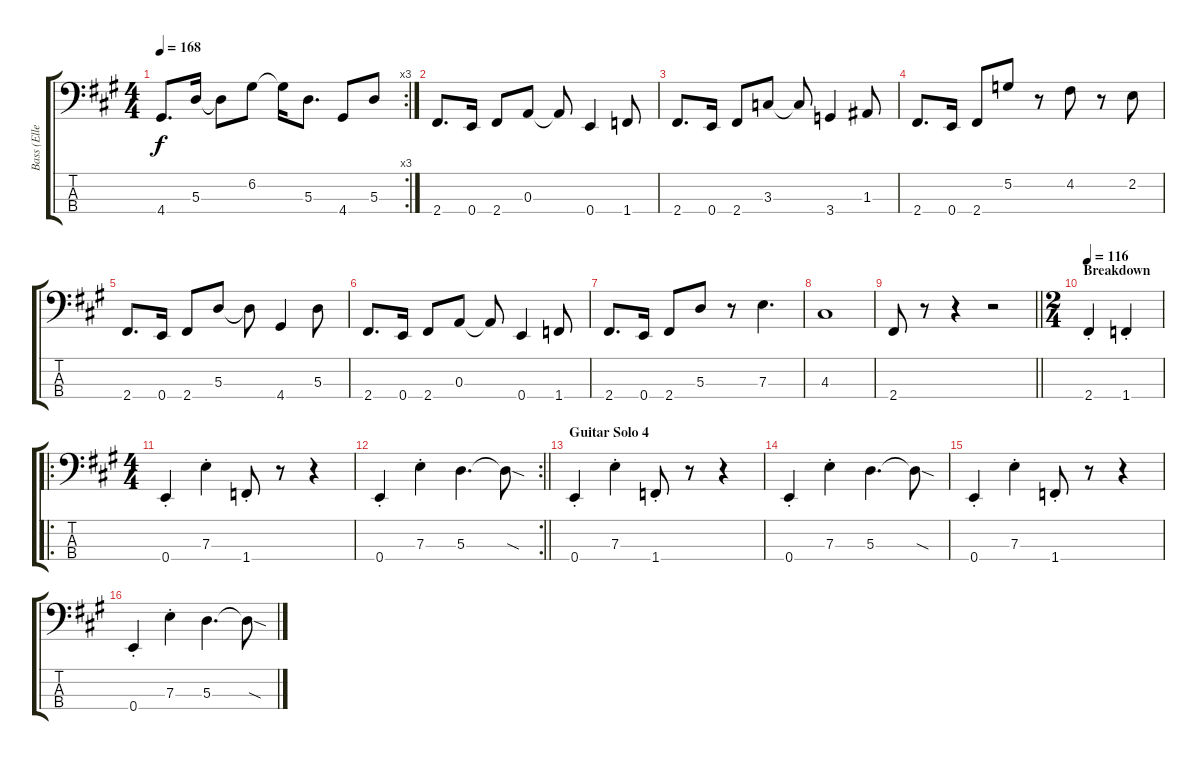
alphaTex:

\track ("Bass (Ellefson)" "Bass (Elle") {instrument electricbasspick}
\staff {score tabs}
\tuning (G2 D2 A1 E1) {hide}
\rc 3
\ts (4 4)
\tempo 168
\clef f4
\ks a
4.4.8{d dy f} 5.3.16 5.3{t}.8 6.2.8 6.2{t}.16 5.3.8{d} 4.4.8 5.3.8 |
2.4.8{d} 0.4.16 2.4.8 0.3.8 0.3{t}.8 0.4.4 1.4.8 |
2.4.8{d} 0.4.16 2.4.8 3.3.8 3.3{t}.8 3.4.4 1.3.8 |
2.4.8{d} 0.4.16 2.4.8 5.2.8 r.8 4.2.8 r.8 2.2.8 |
2.4.8{d} 0.4.16 2.4.8 5.3.8 5.3{t}.8 4.4.4 5.3.8 |
2.4.8{d} 0.4.16 2.4.8 0.3.8 0.3{t}.8 0.4.4 1.4.8 |
2.4.8{d} 0.4.16 2.4.8 5.3.8 r.8 7.3.4{d} |
4.3.1 |
\barLineRight lightlight
2.4.8 r.8 r.4 r.2 |
\ts (2 4)
\section ("" "Breakdown")
\tempo 116
2.4{st}.4 1.4{st}.4 |
\ro
\ts (4 4)
0.4{st}.4 7.3{st}.4 1.4{st}.8 r.8 r.4 |
\rc 2
\barLineRight lightlight
0.4{st}.4 7.3{st}.4 5.3.4{d} 5.3{sod t}.8 |
\section ("" "Guitar Solo 4")
0.4{st}.4 7.3{st}.4 1.4{st}.8 r.8 r.4 |
0.4{st}.4 7.3{st}.4 5.3.4{d} 5.3{sod t}.8 |
0.4{st}.4 7.3{st}.4 1.4{st}.8 r.8 r.4 |
0.4{st}.4 7.3{st}.4 5.3.4{d} 5.3{sod t}.8
